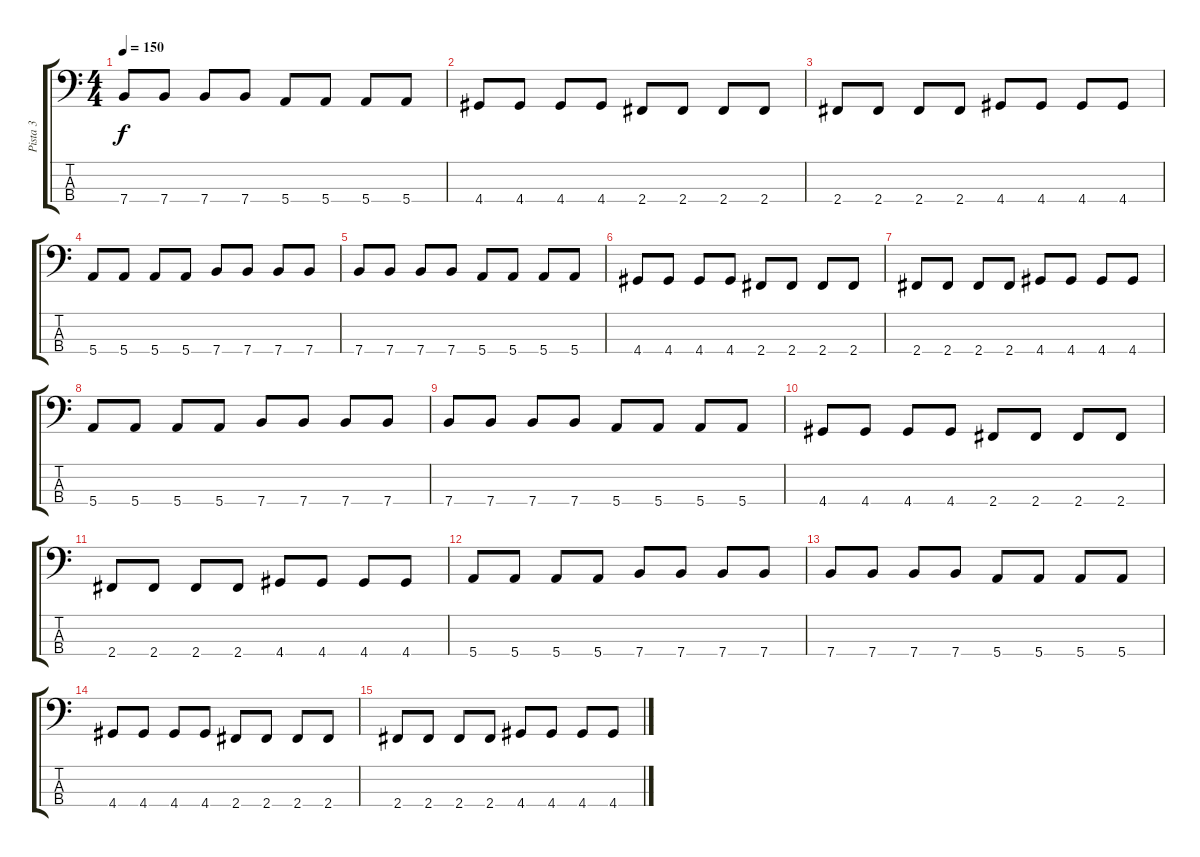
\track ("Pista 3" "Pista 3") {instrument electricbassfinger}
\staff {score tabs}
\tuning (G2 D2 A1 E1) {hide}
\ts (4 4)
\tempo 150
\clef f4
\ks c
7.4.8{dy f} 7.4.8 7.4.8 7.4.8 5.4.8 5.4.8 5.4.8 5.4.8 |
4.4.8 4.4.8 4.4.8 4.4.8 2.4.8 2.4.8 2.4.8 2.4.8 |
2.4.8 2.4.8 2.4.8 2.4.8 4.4.8 4.4.8 4.4.8 4.4.8 |
5.4.8 5.4.8 5.4.8 5.4.8 7.4.8 7.4.8 7.4.8 7.4.8 |
7.4.8 7.4.8 7.4.8 7.4.8 5.4.8 5.4.8 5.4.8 5.4.8 |
4.4.8 4.4.8 4.4.8 4.4.8 2.4.8 2.4.8 2.4.8 2.4.8 |
2.4.8 2.4.8 2.4.8 2.4.8 4.4.8 4.4.8 4.4.8 4.4.8 |
5.4.8 5.4.8 5.4.8 5.4.8 7.4.8 7.4.8 7.4.8 7.4.8 |
7.4.8 7.4.8 7.4.8 7.4.8 5.4.8 5.4.8 5.4.8 5.4.8 |
4.4.8 4.4.8 4.4.8 4.4.8 2.4.8 2.4.8 2.4.8 2.4.8 |
2.4.8 2.4.8 2.4.8 2.4.8 4.4.8 4.4.8 4.4.8 4.4.8 |
5.4.8 5.4.8 5.4.8 5.4.8 7.4.8 7.4.8 7.4.8 7.4.8 |
7.4.8 7.4.8 7.4.8 7.4.8 5.4.8 5.4.8 5.4.8 5.4.8 |
4.4.8 4.4.8 4.4.8 4.4.8 2.4.8 2.4.8 2.4.8 2.4.8 |
2.4.8 2.4.8 2.4.8 2.4.8 4.4.8 4.4.8 4.4.8 4.4.8
